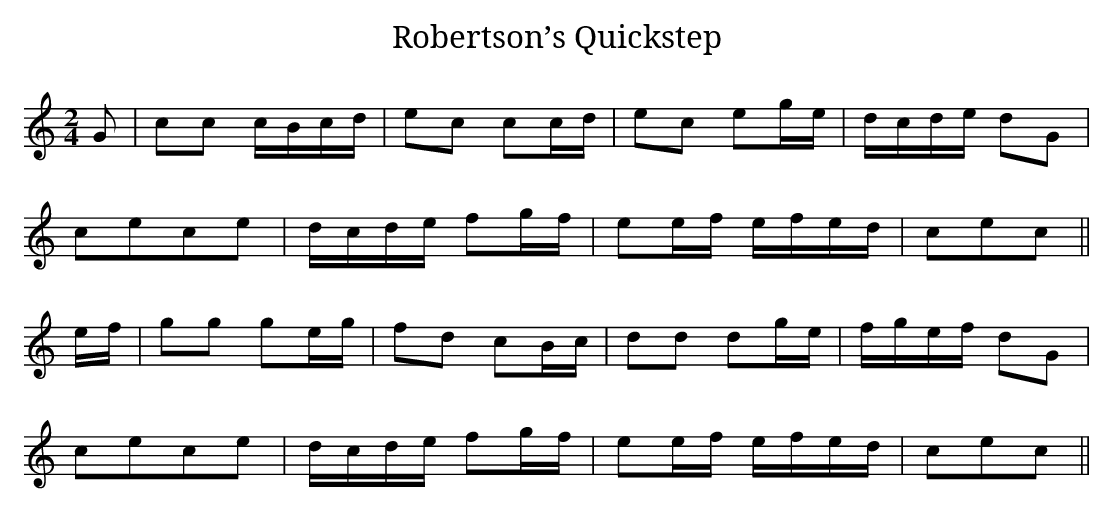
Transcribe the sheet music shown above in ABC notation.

X:1
T:Robertson’s Quickstep
M:2/4
L:1/8
K:C
G|cc c/B/c/d/|ec cc/d/|ec eg/e/|d/c/d/e/ dG|
cece|d/c/d/e/ fg/f/|ee/f/ e/f/e/d/|cec||
e/f/|gg ge/g/|fd cB/c/|dd dg/e/|f/g/e/f/ dG|
cece|d/c/d/e/ fg/f/|ee/f/ e/f/e/d/|cec||
